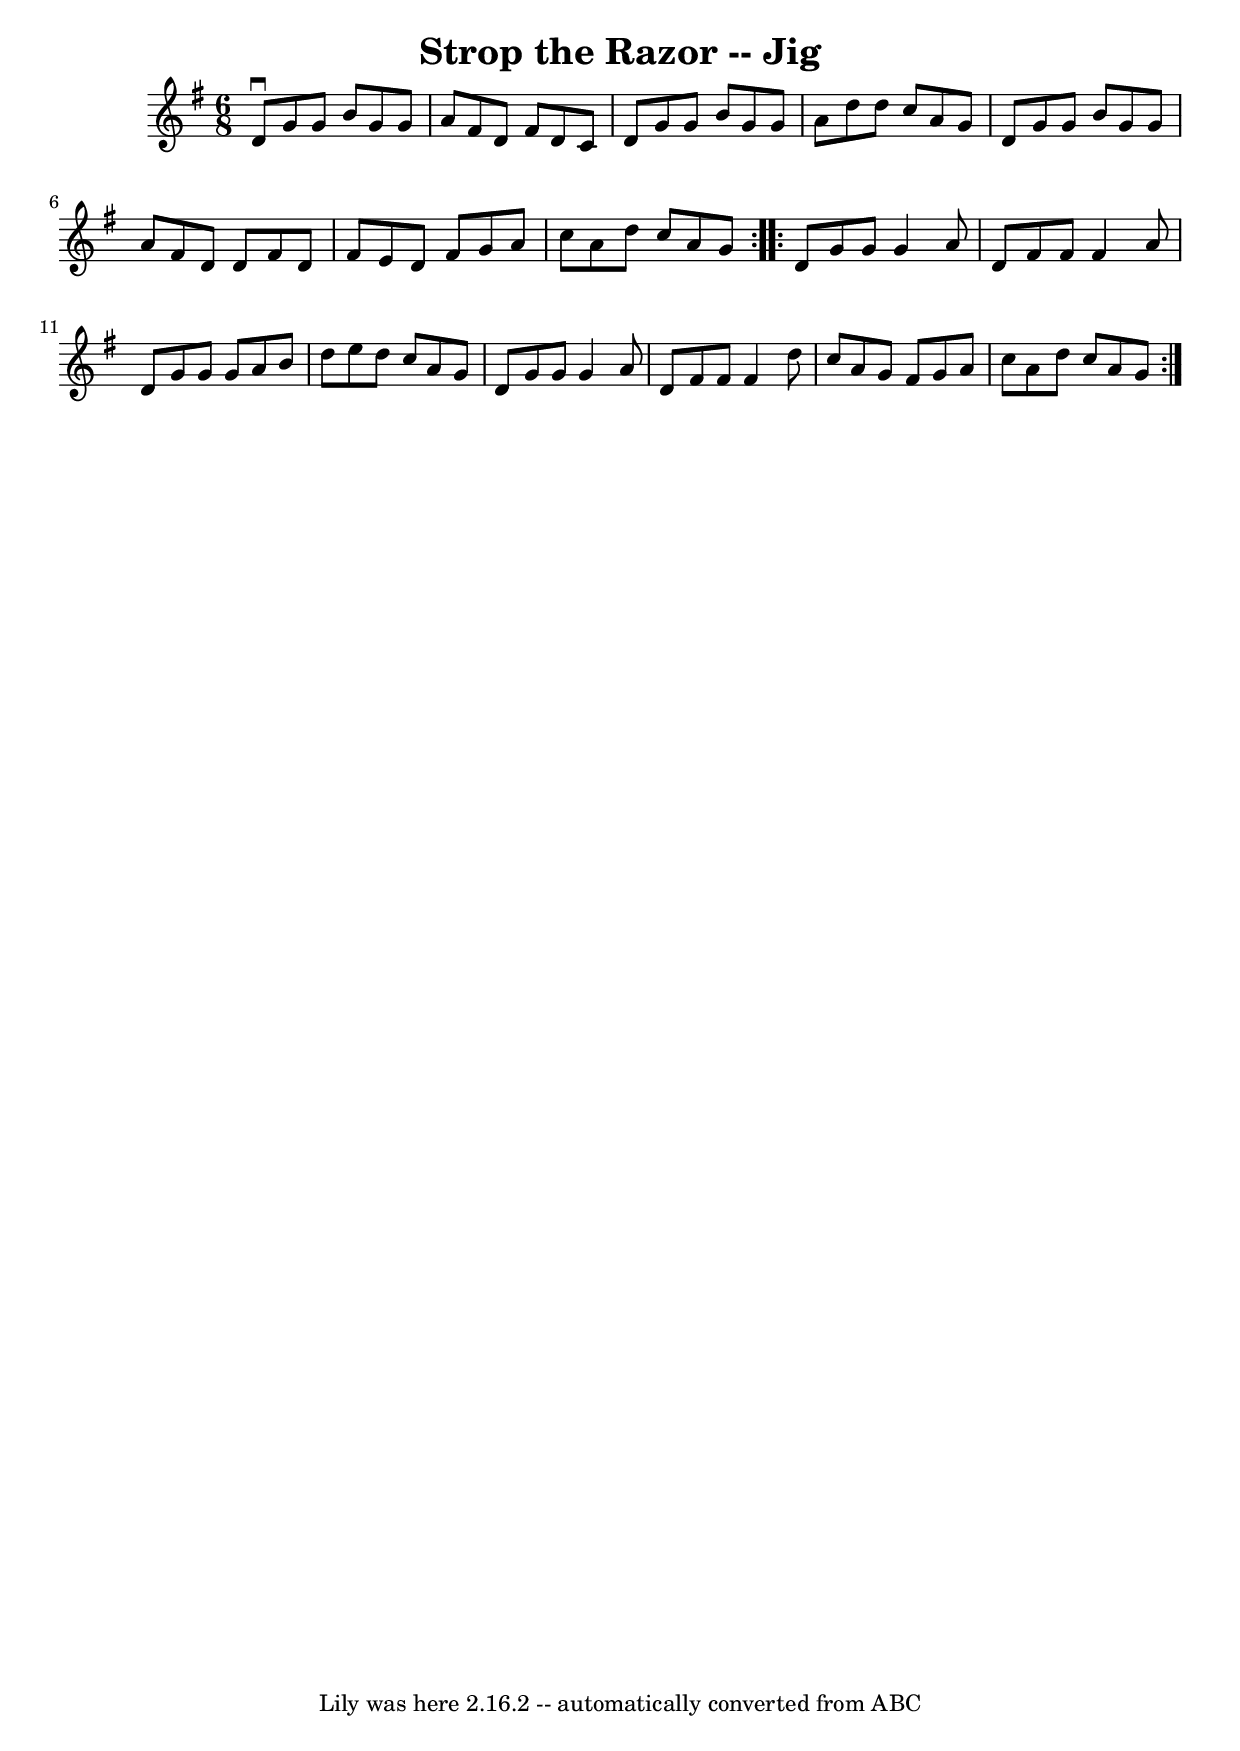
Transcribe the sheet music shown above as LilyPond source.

\version "2.16.2"
\include "Mammoth.ily"
\header {
  %% book = "Ryan's Mammoth Collection"
  crossRefNumber = "1"
  footnotes = "\\\\89 464"
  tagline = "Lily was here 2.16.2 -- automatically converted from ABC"
  title = "Strop the Razor -- Jig"

}
voicedefault =  {



  \repeat volta 2 {

    \time 6/8 
    \key g \major     d'8^\downbow g'8 g'8 b'8 g'8 g'8      |
    a'8 fis'8 d'8 fis'8 d'8 c'8    |
    d'8 g'8       g'8 b'8 g'8 g'8     |
    a'8 d''8 d''8 c''8 a'8         g'8     |
    d'8 g'8 g'8 b'8 g'8 g'8    |
    a'8         fis'8 d'8 d'8 fis'8 d'8     |
    fis'8 e'8 d'8 fis'8       g'8 a'8     |
    c''8 a'8 d''8 c''8 a'8 g'8    
  }     

  \repeat volta 2 {     d'8 g'8 g'8 g'4 a'8     |
    d'8 fis'8       fis'8 fis'4 a'8     |
    d'8 g'8 g'8 g'8 a'8 b'8     |
    d''8 e''8 d''8 c''8 a'8 g'8    |
    d'8         g'8 g'8 g'4 a'8     |
    d'8 fis'8 fis'8 fis'4 d''8    |
    c''8 a'8 g'8 fis'8 g'8 a'8    |
    c''8 a'8 
    d''8 c''8 a'8 g'8    
  }   

}

\score{
  <<

    \context Staff="default"
    {
      \voicedefault 
      
    }

  >>
  \layout {
    
  }
  \midi {
  }

}
